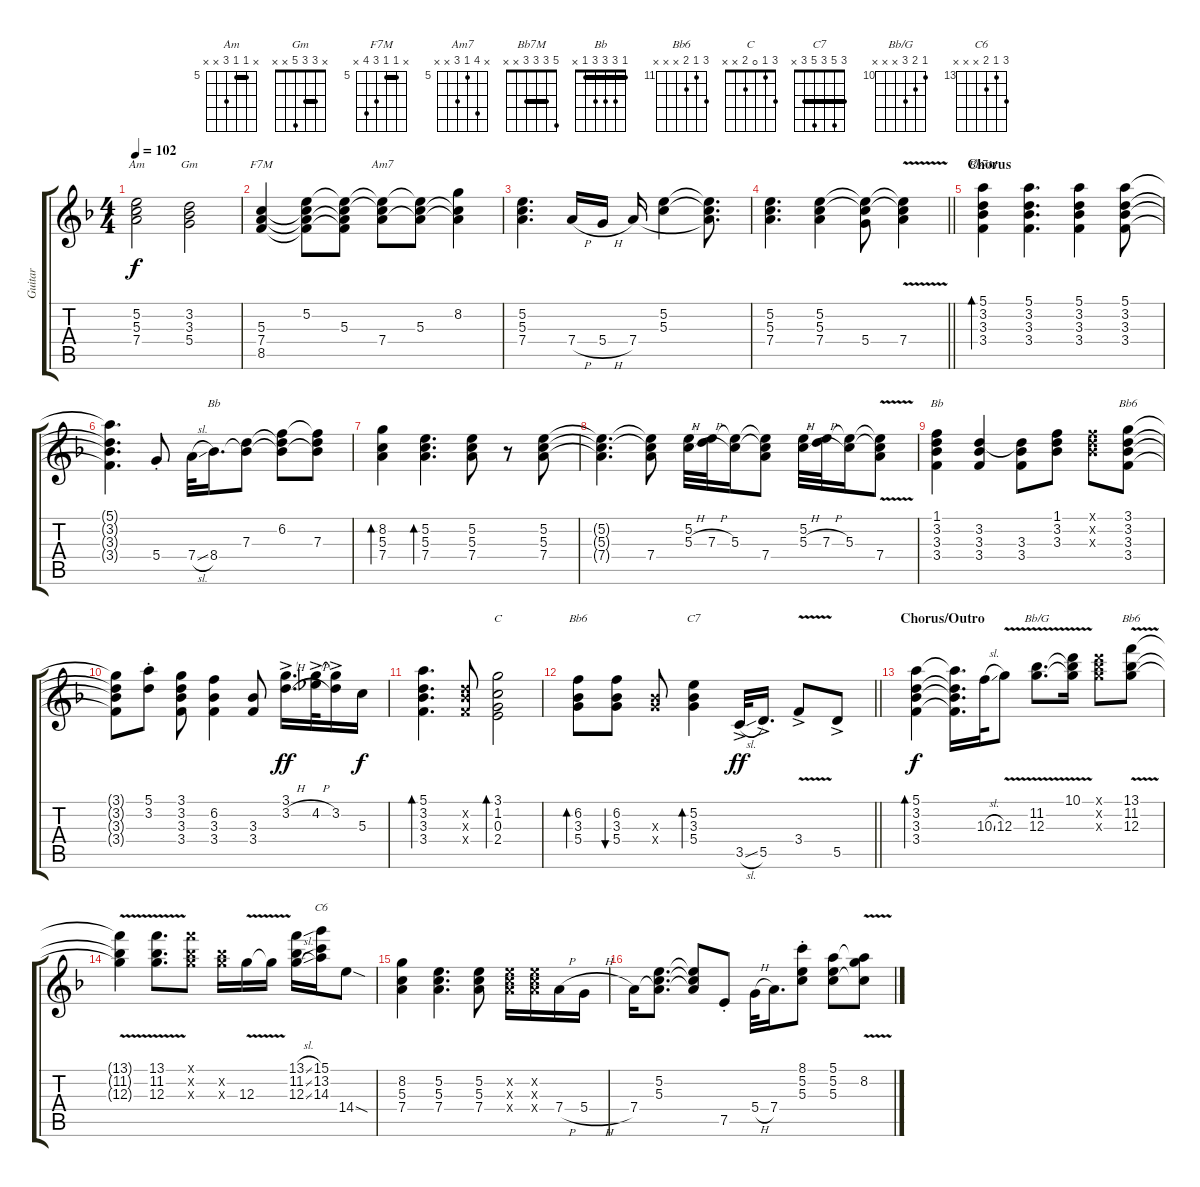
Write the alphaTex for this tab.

\track ("Guitar" "Guitar") {instrument electricguitarjazz}
\staff {score tabs}
\tuning (E4 B3 G3 D3 A2 E2) {hide}
\chord ("Am" x 5 5 7 x x) {firstfret 5 barre 5}
\chord ("Gm" x 3 3 5 x x) {barre 3}
\chord ("F7M" x 5 5 7 8 x) {firstfret 5 barre 5}
\chord ("Am7" x 8 5 7 x x) {firstfret 5}
\chord ("Bb7M" 5 3 3 3 x x) {barre 3}
\chord ("Bb" x 6 7 8 x x) {firstfret 6}
\chord ("Bb" 1 3 3 3 1 x) {barre 1}
\chord ("Bb6" 3 3 3 3 x x) {barre 3}
\chord ("C" 3 1 0 2 x x)
\chord ("Bb6" x 6 3 5 x x) {firstfret 3}
\chord ("C7" 3 5 3 5 3 x) {barre 3}
\chord ("Bb/G" 10 11 12 x x x) {firstfret 10}
\chord ("Bb6" 13 11 12 x x x) {firstfret 11}
\chord ("C6" 15 13 14 x x x) {firstfret 13}
\ts (4 4)
\tempo 102
\clef g2
\ks f
(5.2 5.3 7.4).2{ch "Am" dy f} (3.2 3.3 5.4).2{ch "Gm"} |
(5.3 7.4 8.5).4{ch "F7M"} (5.2 5.3{t} 7.4{t} 8.5{t}).8 (5.2{t} 5.3 7.4{t} 8.5{t}).8 (5.2{t} 5.3{t} 7.4).8{ch "Am7"} (5.2{t} 5.3 7.4{t}).8 (8.2 5.3{t} 7.4{t}).4 |
(5.2 5.3 7.4).4{d} 7.4{h}.16 5.4{h}.16 7.4.16 (5.2 5.3).4 (5.2{t} 5.3{t} 7.4{t}).8{d} |
\barLineRight lightlight
(5.2 5.3 7.4).4{d} (5.2 5.3 7.4).4 (5.2{t} 5.3{t} 5.4).8 (5.2{t} 5.3{t} 7.4{v}).4 |
\section ("" "Chorus")
(5.1 3.2 3.3 3.4).4{bd 60 ch "Bb7M"} (5.1 3.2 3.3 3.4).4{d} (5.1 3.2 3.3 3.4).4 (5.1 3.2 3.3 3.4).8 |
(5.1{t} 3.2{t} 3.3{t} 3.4{t}).4{d} 5.4{st}.8 7.4{sl}.32 8.4.16{d ch "Bb"} (7.3 8.4{t}).8 (6.2 7.3{t} 8.4{t}).8 (6.2{t} 7.3 8.4{t}).8 |
(8.2 5.3 7.4).4{bd 60} (5.2 5.3 7.4).4{d bd 60} (5.2 5.3 7.4).8 r.8 (5.2 5.3 7.4).8 |
(5.2{t} 5.3{t} 7.4{t}).4{d} (5.2{t} 5.3{t} 7.4).8 (5.2 5.3{h}).32 (5.2{t} 7.3{h}).32 (5.2{t} 5.3).16 (5.2{t} 5.3{t} 7.4).8 (5.2 5.3{h}).32 (5.2{t} 7.3{h}).32 (5.2{t} 5.3).16 (5.2{t} 5.3{t} 7.4{v}).8 |
(1.1 3.2 3.3 3.4).4{ch "Bb"} (3.2 3.3 3.4).4 (3.2{t} 3.3 3.4).8 (1.1 3.2 3.3).8 (1.1{x} 3.2{x} 3.3{x}).8 (3.1 3.2 3.3 3.4).8{ch "Bb6"} |
(3.1{t} 3.2{t} 3.3{t} 3.4{t}).8 (5.1{st} 3.2{st}).8 (3.1 3.2 3.3 3.4).8 (6.2 3.3 3.4).4 (3.3 3.4).8 (3.1 3.2{h ac}).16{d dy ff} (3.1{t} 4.2{h ac}).32 (3.1{t} 3.2{ac}).16 5.3.16{dy f} |
(5.1 3.2 3.3 3.4).4{d bd 60} (3.2{x} 3.3{x} 3.4{x}).8 (3.1 1.2 0.3 2.4).2{bd 60 ch "C"} |
\barLineRight lightlight
(6.2 3.3 5.4).8{bd 60 ch "Bb6"} (6.2 3.3 5.4).8{bu 60} (3.3{x} 5.4{x}).8 (5.2 3.3 5.4).4{bd 60 ch "C7"} 3.5{sl ac}.32{dy ff} 5.5{ac}.16{d} 3.4{v ac}.8 5.5{ac}.8 |
\section ("" "Chorus/Outro")
(5.1 3.2 3.3 3.4).4{bd 60 dy f} (5.1{t} 3.2{t} 3.3{t} 3.4{t}).16{d} 10.3{sl}.32 12.3{v}.8 (11.2{v} 12.3{v}).8{d ch "Bb/G"} (10.1 11.2{t} 12.3{t}).16 (10.1{x} 11.2{x} 12.3{x}).8 (13.1{v} 11.2{v} 12.3{v}).8{ch "Bb6"} |
(13.1{t} 11.2{t} 12.3{t}).4 (13.1{v} 11.2{v} 12.3{v}).8{d} (13.1{x} 11.2{x} 12.3{x}).8 (11.2{x} 12.3{x}).16 12.3{v}.16 12.3{t}.16 (13.1{sl} 11.2{sl} 12.3{sl}).16 (15.1 13.2 14.3).16{ch "C6"} 14.4{sod}.8 |
(8.2 5.3 7.4).4 (5.2 5.3 7.4).4{d} (5.2 5.3 7.4).8 (5.2{x} 5.3{x} 7.4{x}).16 (5.2{x} 5.3{x} 7.4{x}).16 7.4{h}.16 5.4{h}.16 |
7.4.16 (5.2 5.3 7.4{t}).8{d} (5.2{t} 5.3{t} 7.4{t}).8 7.5{st}.8 5.4{h}.32 7.4.16{d} (8.1{st} 5.2{st} 5.3{st}).8 (5.1 5.2 5.3).8 (5.1{t} 8.2{v} 5.3{t}).8
